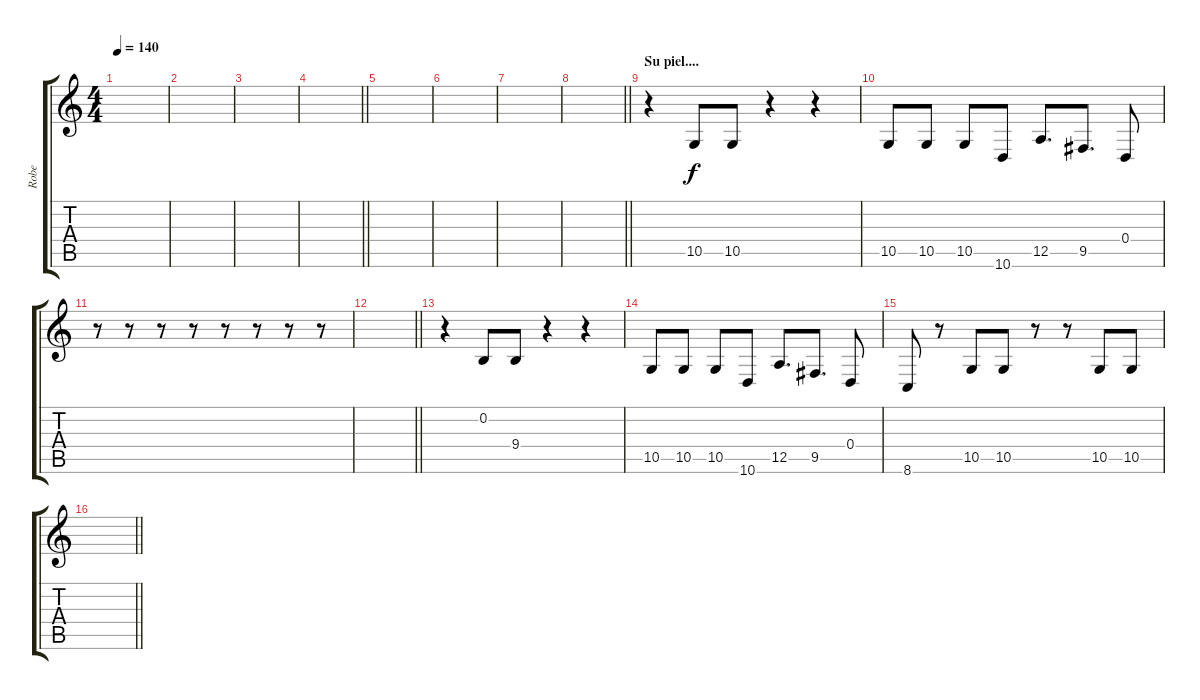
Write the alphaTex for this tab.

\track ("Robe" "Robe") {instrument flute}
\staff {score tabs}
\tuning (E4 B3 G3 D3 A2 E2) {hide}
\ts (4 4)
\tempo 140
\clef g2
\ks c
|
|
|
\barLineRight lightlight
|
|
|
|
\barLineRight lightlight
|
\section ("" "Su piel....")
r.4 10.5.8 10.5.8 r.4 r.4 |
10.5.8 10.5.8 10.5.8 10.6.8 12.5.8{d} 9.5.8{d} 0.4.8 |
r.8 r.8 r.8 r.8 r.8 r.8 r.8 r.8 |
\barLineRight lightlight
|
r.4 0.2.8 9.4.8 r.4 r.4 |
10.5.8 10.5.8 10.5.8 10.6.8 12.5.8{d} 9.5.8{d} 0.4.8 |
8.6.8 r.8 10.5.8 10.5.8 r.8 r.8 10.5.8 10.5.8 |
\barLineRight lightlight
